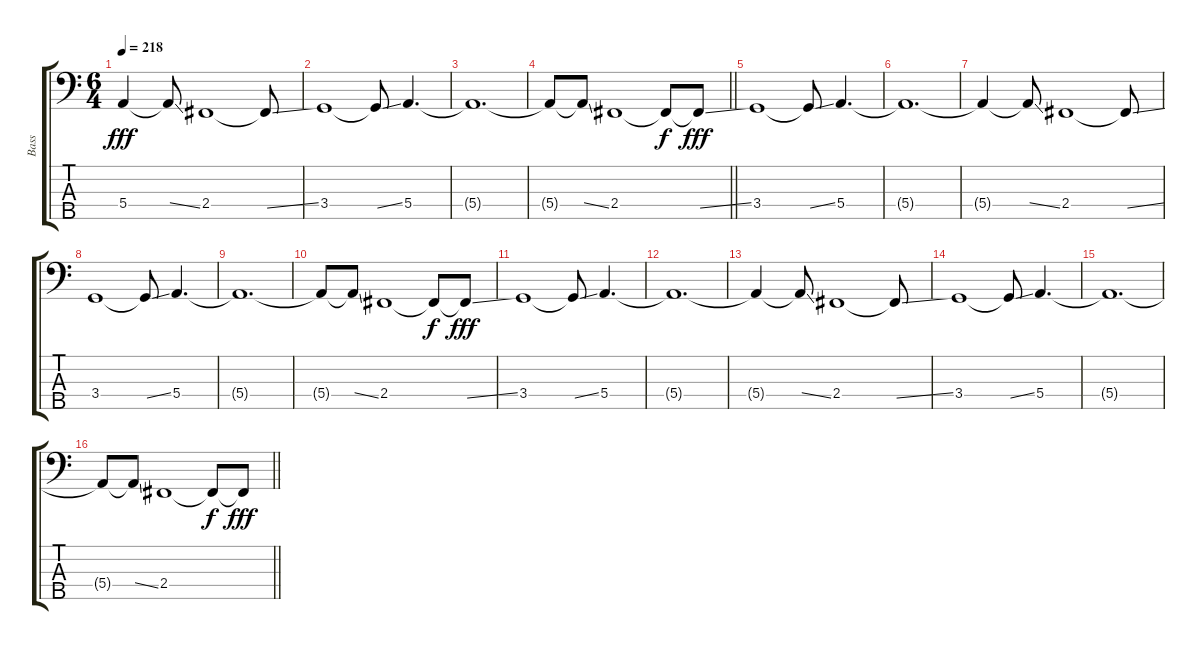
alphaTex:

\track ("Bass" "Bass") {instrument electricbassfinger}
\staff {score tabs}
\tuning (G2 D2 A1 E1 A0) {hide}
\ts (6 4)
\tempo 218
\clef f4
\ks c
5.4{t}.4{dy fff} 5.4{ss t}.8 2.4.1 2.4{ss t}.8 |
3.4.1 3.4{ss t}.8 5.4.4{d} |
5.4{t}.1{d} |
\barLineRight lightlight
5.4{t}.8 5.4{ss t}.8 2.4.1 2.4{t}.8{dy f} 2.4{ss t}.8{dy fff} |
\section ("" "")
3.4.1 3.4{ss t}.8 5.4.4{d} |
5.4{t}.1{d} |
5.4{t}.4 5.4{ss t}.8 2.4.1 2.4{ss t}.8 |
3.4.1 3.4{ss t}.8 5.4.4{d} |
5.4{t}.1{d} |
5.4{t}.8 5.4{ss t}.8 2.4.1 2.4{t}.8{dy f} 2.4{ss t}.8{dy fff} |
3.4.1 3.4{ss t}.8 5.4.4{d} |
5.4{t}.1{d} |
5.4{t}.4 5.4{ss t}.8 2.4.1 2.4{ss t}.8 |
3.4.1 3.4{ss t}.8 5.4.4{d} |
5.4{t}.1{d} |
\barLineRight lightlight
5.4{t}.8 5.4{ss t}.8 2.4.1 2.4{t}.8{dy f} 2.4{ss t}.8{dy fff}
